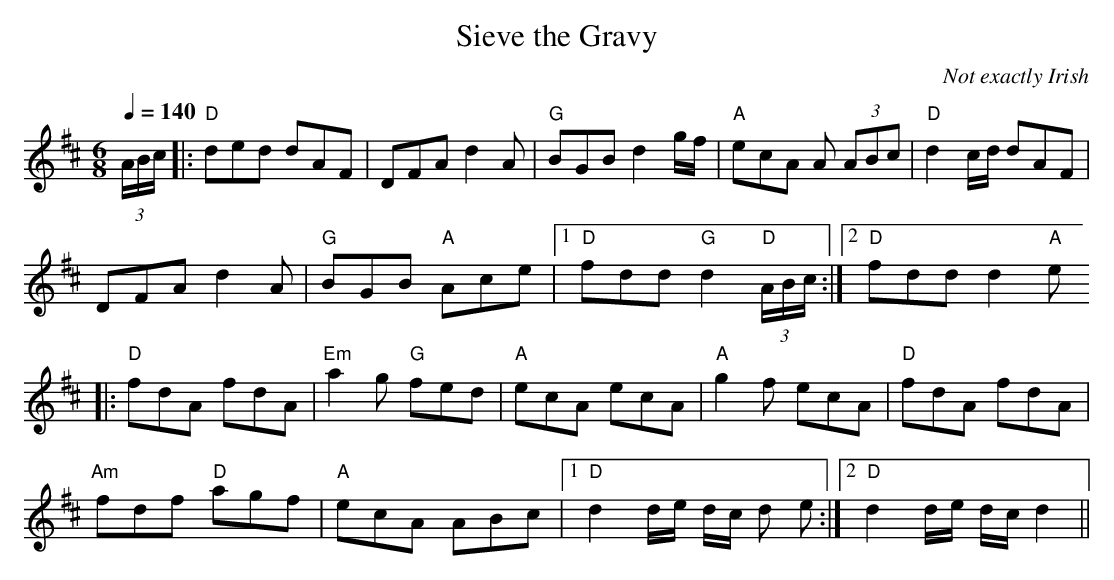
X:1
T:Sieve the Gravy
C: Not exactly Irish
M: 6/8
Q:1/4=140
L: 1/8  % quaver
K:D
(3A/B/c/  \
|:  "D"ded dAF | DFA d2 A | "G"BGB d2 g/f/  | "A"ecA A (3ABc |  "D"d2 c/d/ dAF |
DFA d2 A | "G"BGB "A"Ace |1 "D"fdd "G"d2 "D"(3A/B/c/  :|2 "D"fdd d2 "A"e
 |:  "D"fdA fdA | "Em"a2g "G" fed | "A" ecA ecA | "A"g2f  ecA  | "D"fdA fdA |
"Am"fdf "D"agf | "A"ecA ABc |1 "D"d2 d/e/ d/c/  d e  :|2 "D"d2 d/e/ d/c/ d2 ||
